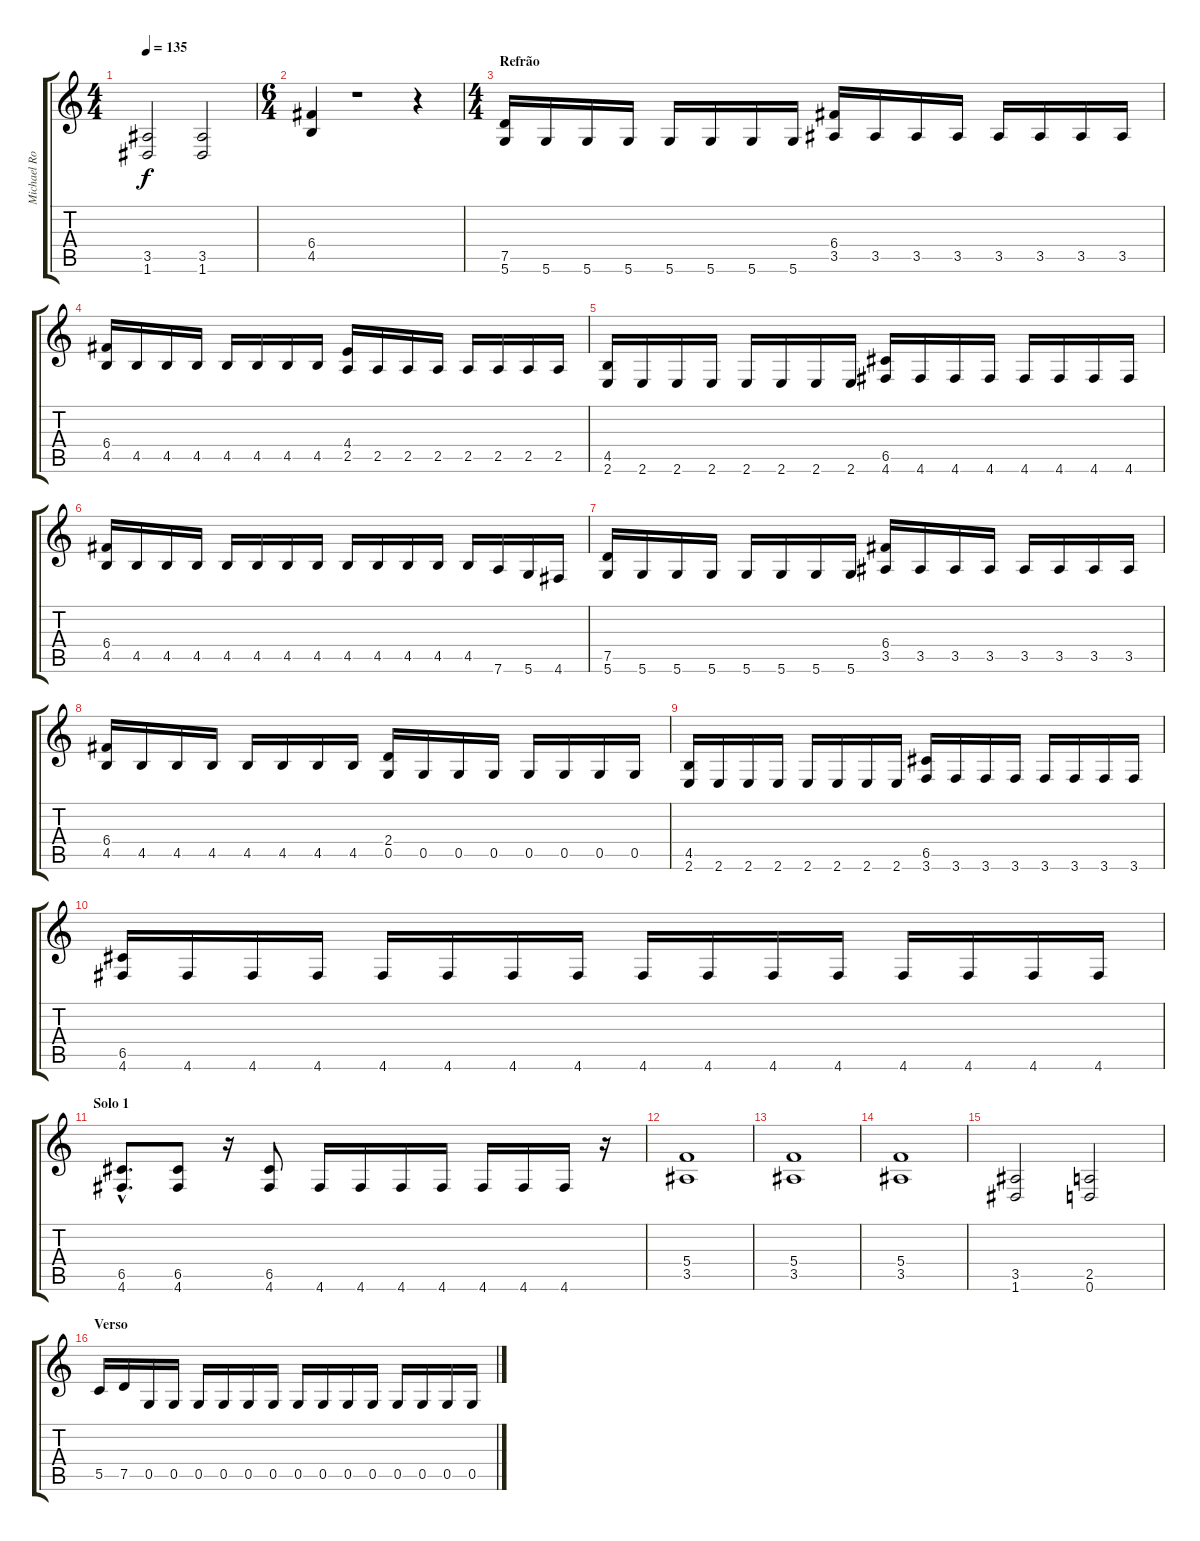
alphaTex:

\track ("Michael Romeo Lead" "Michael Ro") {instrument distortionguitar}
\staff {score tabs}
\tuning (D4 A3 F3 C3 G2 D2) {hide}
\ts (4 4)
\tempo 135
\clef g2
\ks c
(3.5 1.6).2{dy f} (3.5 1.6).2 |
\ts (6 4)
(6.4 4.5).4 r.1 r.4 |
\ts (4 4)
\section ("" "Refrão")
(7.5 5.6).16 5.6.16 5.6.16 5.6.16 5.6.16 5.6.16 5.6.16 5.6.16 (6.4 3.5).16 3.5.16 3.5.16 3.5.16 3.5.16 3.5.16 3.5.16 3.5.16 |
(6.4 4.5).16 4.5.16 4.5.16 4.5.16 4.5.16 4.5.16 4.5.16 4.5.16 (4.4 2.5).16 2.5.16 2.5.16 2.5.16 2.5.16 2.5.16 2.5.16 2.5.16 |
(4.5 2.6).16 2.6.16 2.6.16 2.6.16 2.6.16 2.6.16 2.6.16 2.6.16 (6.5 4.6).16 4.6.16 4.6.16 4.6.16 4.6.16 4.6.16 4.6.16 4.6.16 |
(6.4 4.5).16 4.5.16 4.5.16 4.5.16 4.5.16 4.5.16 4.5.16 4.5.16 4.5.16 4.5.16 4.5.16 4.5.16 4.5.16 7.6.16 5.6.16 4.6.16 |
(7.5 5.6).16 5.6.16 5.6.16 5.6.16 5.6.16 5.6.16 5.6.16 5.6.16 (6.4 3.5).16 3.5.16 3.5.16 3.5.16 3.5.16 3.5.16 3.5.16 3.5.16 |
(6.4 4.5).16 4.5.16 4.5.16 4.5.16 4.5.16 4.5.16 4.5.16 4.5.16 (2.4 0.5).16 0.5.16 0.5.16 0.5.16 0.5.16 0.5.16 0.5.16 0.5.16 |
(4.5 2.6).16 2.6.16 2.6.16 2.6.16 2.6.16 2.6.16 2.6.16 2.6.16 (6.5 3.6).16 3.6.16 3.6.16 3.6.16 3.6.16 3.6.16 3.6.16 3.6.16 |
(6.5 4.6).16 4.6.16 4.6.16 4.6.16 4.6.16 4.6.16 4.6.16 4.6.16 4.6.16 4.6.16 4.6.16 4.6.16 4.6.16 4.6.16 4.6.16 4.6.16 |
\section ("" "Solo 1")
(6.5{hac} 4.6{hac}).8{d} (6.5 4.6).8 r.16 (6.5 4.6).8 4.6.16 4.6.16 4.6.16 4.6.16 4.6.16 4.6.16 4.6.16 r.16 |
(5.4 3.5).1{volume 13} |
(5.4 3.5).1 |
(5.4 3.5).1 |
(3.5 1.6).2{volume 14} (2.5 0.6).2 |
\section ("" "Verso")
5.5.16 7.5.16 0.5.16 0.5.16 0.5.16 0.5.16 0.5.16 0.5.16 0.5.16 0.5.16 0.5.16 0.5.16 0.5.16 0.5.16 0.5.16 0.5.16
